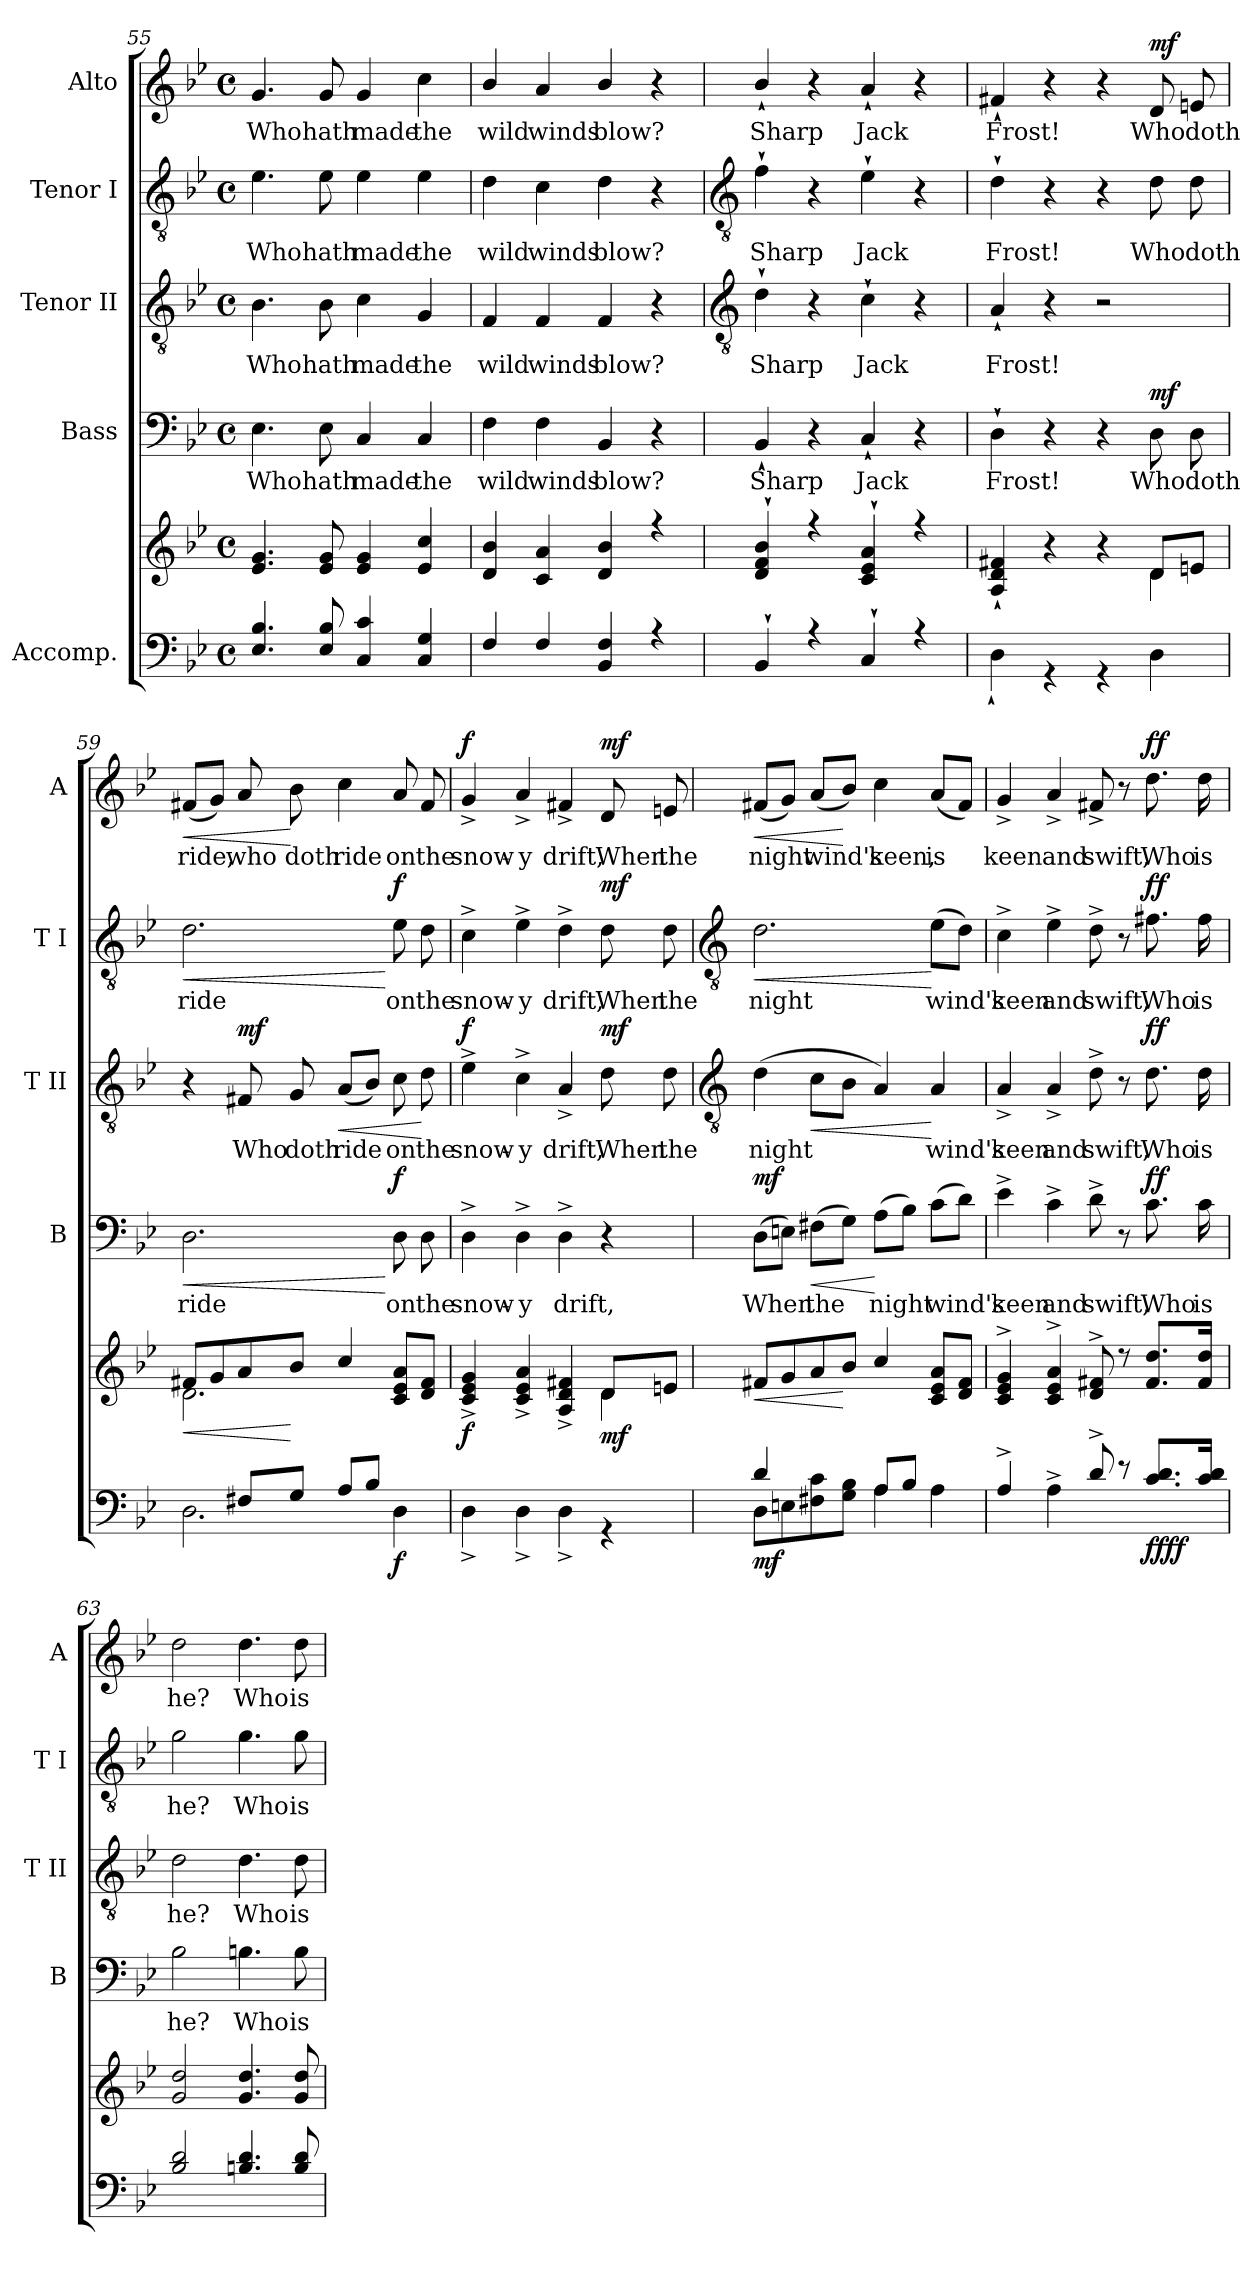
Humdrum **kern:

**kern	**kern	**dynam	**kern	**text	**dynam	**kern	**text	**dynam	**kern	**text	**dynam	**kern	**text	**dynam
*part5	*part5	*part5	*part4	*part4	*part4	*part3	*part3	*part3	*part2	*part2	*part2	*part1	*part1	*part1
*staff6	*staff5	*staff5/6	*staff4	*staff4	*staff4	*staff3	*staff3	*staff3	*staff2	*staff2	*staff2	*staff1	*staff1	*staff1
*I"Accomp.	*	*	*I"Bass	*	*	*I"Tenor II	*	*	*I"Tenor I	*	*	*I"Alto	*	*
*	*	*	*I'B	*	*	*I'T II	*	*	*I'T I	*	*	*I'A	*	*
*clefF4	*clefG2	*	*clefF4	*	*	*clefGv2	*	*	*clefGv2	*	*	*clefG2	*	*
*k[b-e-]	*k[b-e-]	*	*k[b-e-]	*	*	*k[b-e-]	*	*	*k[b-e-]	*	*	*k[b-e-]	*	*
*B-:	*B-:	*	*B-:	*	*	*B-:	*	*	*B-:	*	*	*B-:	*	*
*M4/4	*M4/4	*	*M4/4	*	*	*M4/4	*	*	*M4/4	*	*	*M4/4	*	*
*met(c)	*met(c)	*	*met(c)	*	*	*met(c)	*	*	*met(c)	*	*	*met(c)	*	*
=55	=55	=55	=55	=55	=55	=55	=55	=55	=55	=55	=55	=55	=55	=55
*^	*^	*	*	*	*	*	*	*	*	*	*	*	*	*
!	!	!	!	!	!	!LO:LY:b	!	!	!LO:LY:b	!	!	!LO:LY:b	!	!	!LO:LY:b	!
4.E- 4.B-	1ryy	4.e-/ 4.g/	1ryy	.	4.E-	Who	.	4.B-	Who	.	4.e-	Who	.	4.g	Who	.
!	!	!	!	!	!	!LO:LY:b	!	!	!LO:LY:b	!	!	!LO:LY:b	!	!	!LO:LY:b	!
8E- 8B-	.	8e-/ 8g/	.	.	8E-	hath	.	8B-	hath	.	8e-	hath	.	8g	hath	.
!	!	!	!	!	!	!LO:LY:b	!	!	!LO:LY:b	!	!	!LO:LY:b	!	!	!LO:LY:b	!
4C 4c	.	4e-/ 4g/	.	.	4C	made	.	4c	made	.	4e-	made	.	4g	made	.
!	!	!	!	!	!	!LO:LY:b	!	!	!LO:LY:b	!	!	!LO:LY:b	!	!	!LO:LY:b	!
4C 4G	.	4e-/ 4cc/	.	.	4C	the	.	4G	the	.	4e-	the	.	4cc	the	.
=56	=56	=56	=56	=56	=56	=56	=56	=56	=56	=56	=56	=56	=56	=56	=56	=56
!	!	!	!	!	!	!LO:LY:b	!	!	!LO:LY:b	!	!	!LO:LY:b	!	!	!LO:LY:b	!
4F	1ryy	4d/ 4b-/	1ryy	.	4F	wild	.	4F	wild	.	4d	wild	.	4b-/	wild	.
!	!	!	!	!	!	!LO:LY:b	!	!	!LO:LY:b	!	!	!LO:LY:b	!	!	!LO:LY:b	!
4F	.	4c/ 4a/	.	.	4F	winds	.	4F	winds	.	4c	winds	.	4a	winds	.
!	!	!	!	!	!	!LO:LY:b	!	!	!LO:LY:b	!	!	!LO:LY:b	!	!	!LO:LY:b	!
4BB- 4F	.	4d/ 4b-/	.	.	4BB-	blow?	.	4F	blow?	.	4d	blow?	.	4b-/	blow?	.
4r	.	4r	.	.	4r	.	.	4r	.	.	4r	.	.	4r	.	.
!!LO:LB:g=z
=57	=57	=57	=57	=57	=57	=57	=57	=57	=57	=57	=57	=57	=57	=57	=57	=57
*	*	*	*	*	*	*	*	*clefGv2	*	*	*clefGv2	*	*	*	*	*
!	!	!	!	!	!	!LO:LY:b	!	!	!LO:LY:b	!	!	!LO:LY:b	!	!	!LO:LY:b	!
4BB-`	1ryy	4d/` 4f/` 4b-/`	1ryy	.	4BB-`	Sharp	.	4d`	Sharp	.	4f`	Sharp	.	4b-`/	Sharp	.
4r	.	4r	.	.	4r	.	.	4r	.	.	4r	.	.	4r	.	.
!	!	!	!	!	!	!LO:LY:b	!	!	!LO:LY:b	!	!	!LO:LY:b	!	!	!LO:LY:b	!
4C`	.	4c/` 4e-/` 4a/`	.	.	4C`	Jack	.	4c`	Jack	.	4e-`	Jack	.	4a`/	Jack	.
4r	.	4r	.	.	4r	.	.	4r	.	.	4r	.	.	4r	.	.
=58	=58	=58	=58	=58	=58	=58	=58	=58	=58	=58	=58	=58	=58	=58	=58	=58
!	!	!	!	!	!	!LO:LY:b	!	!	!LO:LY:b	!	!	!LO:LY:b	!	!	!LO:LY:b	!
1ryy	4D`\	4A/` 4d/` 4f#X/`	2.ryy	.	4D`	Frost!	.	4A`/	Frost!	.	4d`	Frost!	.	4f#X`	Frost!	.
.	4r	4r	.	.	4r	.	.	4r	.	.	4r	.	.	4r	.	.
.	4r	4r	.	.	4r	.	.	2r	.	.	4r	.	.	4r	.	.
!	!	!	!	!LO:DY:b=2	!	!LO:LY:b	!	!	!	!	!	!LO:LY:b	!	!	!LO:LY:b	!
!	!	!	!	!LO:DY:n=1:b	!	!	!LO:DY:b	!	!	!	!	!	!	!	!	!LO:DY:b
.	4D\	8d/L	4d\	mf mf	8D	Who	mf	.	.	.	8d	Who	.	8d	Who	mf
!	!	!	!	!	!	!LO:LY:b	!	!	!	!	!	!LO:LY:b	!	!	!LO:LY:b	!
.	.	8en/J	.	.	8D	doth	.	.	.	.	8d	doth	.	8en	doth	.
=59	=59	=59	=59	=59	=59	=59	=59	=59	=59	=59	=59	=59	=59	=59	=59	=59
!	!	!	!	!LO:HP:b	!	!LO:LY:b	!LO:HP:b	!	!	!	!	!LO:LY:b	!LO:HP:b	!	!LO:LY:b	!LO:HP:b
4ryy	2.D\	8f#X/L	2.d\	<	2.D	ride	<	4r	.	.	2.d	ride	<	(<8f#XL	ride,	<
.	.	8g/	.	.	.	.	.	.	.	.	.	.	.	8gJ)	.	.
!	!	!	!	!	!	!	!	!	!LO:LY:b	!LO:DY:b	!	!	!	!	!LO:LY:b	!
8F#X/L	.	8a/	.	.	.	.	.	8F#X	Who	mf	.	.	.	8a	who	.
!	!	!	!	!	!	!	!	!	!LO:LY:b	!	!	!	!	!	!LO:LY:b	!
8G/J	.	8b-/J	.	[	.	.	.	8G	doth	.	.	.	.	8b-	doth	[
!	!	!	!	!	!	!	!	!	!LO:LY:b	!LO:HP:b	!	!	!	!	!LO:LY:b	!
8A/L	.	4cc/	.	.	.	.	.	(<8AL	ride	<	.	.	.	4cc	ride	.
8B-/J	.	.	.	.	.	.	.	8B-J)	.	.	.	.	.	.	.	.
!	!	!	!	!LO:DY:b=2	!	!LO:LY:b	!LO:DY:n=1:b	!	!LO:LY:b	!	!	!LO:LY:b	!LO:DY:n=1:b	!	!LO:LY:b	!
4ryy	4D\	8c/ 8e-/ 8a/L	4ryy	f	8D	on	[ f	8c	on	.	8e-	on	[ f	8a/	on	.
!	!	!	!	!	!	!LO:LY:b	!	!	!LO:LY:b	!	!	!LO:LY:b	!	!	!LO:LY:b	!
.	.	8d/ 8f#/J	.	.	8D	the	.	8d	the	[	8d	the	.	8f#	the	.
=60	=60	=60	=60	=60	=60	=60	=60	=60	=60	=60	=60	=60	=60	=60	=60	=60
!	!	!	!	!LO:DY:b	!	!LO:LY:b	!	!	!LO:LY:b	!LO:DY:b	!	!LO:LY:b	!	!	!LO:LY:b	!LO:DY:b
1ryy	4D^\	4c/^ 4e-/^ 4g/^	2.ryy	f	4D^	snow-	.	4e-^	snow-	f	4c^	snow-	.	4g^	snow-	f
!	!	!	!	!	!	!LO:LY:b	!	!	!LO:LY:b	!	!	!LO:LY:b	!	!	!LO:LY:b	!
.	4D^\	4c/^ 4e-/^ 4a/^	.	.	4D^	-y	.	4c^	-y	.	4e-^	-y	.	4a^/	-y	.
!	!	!	!	!	!	!LO:LY:b	!	!	!LO:LY:b	!	!	!LO:LY:b	!	!	!LO:LY:b	!
.	4D^\	4A/^ 4d/^ 4f#X/^	.	.	4D^	drift,	.	4A^	drift,	.	4d^	drift,	.	4f#X^	drift,	.
!	!	!	!	!LO:DY:b	!	!	!	!	!LO:LY:b	!LO:DY:b	!	!LO:LY:b	!LO:DY:b	!	!LO:LY:b	!LO:DY:b
.	4r	8d/L	4d\	mf	4r	.	.	8d	When	mf	8d	When	mf	8d	When	mf
!	!	!	!	!	!	!	!	!	!LO:LY:b	!	!	!LO:LY:b	!	!	!LO:LY:b	!
.	.	8en/J	.	.	.	.	.	8d	the	.	8d	the	.	8en	the	.
!!LO:LB:g=z
=61	=61	=61	=61	=61	=61	=61	=61	=61	=61	=61	=61	=61	=61	=61	=61	=61
*	*	*	*	*	*	*	*	*clefGv2	*	*	*clefGv2	*	*	*	*	*
!	!	!	!	!LO:HP:b	!	!LO:LY:b	!	!	!LO:LY:b	!	!	!LO:LY:b	!LO:HP:b	!	!LO:LY:b	!LO:HP:b
!	!	!	!	!LO:DY:n=1:b=2	!	!	!LO:DY:b	!	!	!	!	!	!	!	!	!
4d/	8D\L	8f#X/L	1ryy	< mf	(>8DL	When	mf	(>4d	night	.	2.d	night	<	(<8f#XL	night	<
.	8En\	8g/	.	.	8EnJ)	.	.	.	.	.	.	.	.	8gJ)	.	.
!	!	!	!	!	!	!LO:LY:b	!LO:HP:b	!	!	!LO:HP:b	!	!	!	!	!LO:LY:b	!
4ryy	8F#X\ 8c\	8a/	.	.	(>8F#XL	the	<	8cL	.	<	.	.	.	(<8aL	wind's	.
.	8G\ 8B-\J	8b-/J	.	[	8GJ)	.	.	8B-J	.	.	.	.	.	8b-J)	.	[
!	!	!	!	!	!	!LO:LY:b	!	!	!	!	!	!	!	!	!LO:LY:b	!
8A/L	4A\	4cc/	.	.	(>8AL	night	[	4A)	.	.	.	.	.	4cc	keen,	.
8B-/J	.	.	.	.	8B-J)	.	.	.	.	.	.	.	.	.	.	.
!	!	!	!	!	!	!LO:LY:b	!	!	!LO:LY:b	!	!	!LO:LY:b	!	!	!LO:LY:b	!
4ryy	4A\	8c/ 8e-/ 8a/L	.	.	(>8cL	wind's	.	4A	wind's	[	(>8e-L	wind's	[	(<8aL	is	.
.	.	8d/ 8f#/J	.	.	8dJ)	.	.	.	.	.	8dJ)	.	.	8f#J)	.	.
=62	=62	=62	=62	=62	=62	=62	=62	=62	=62	=62	=62	=62	=62	=62	=62	=62
!	!	!	!	!	!	!LO:LY:b	!	!	!LO:LY:b	!	!	!LO:LY:b	!	!	!LO:LY:b	!
4A^	1ryy	4c/^ 4e-/^ 4g/^	1ryy	.	4e-^	keen	.	4A^	keen	.	4c^	keen	.	4g^	keen	.
!	!	!	!	!	!	!LO:LY:b	!	!	!LO:LY:b	!	!	!LO:LY:b	!	!	!LO:LY:b	!
4A^\	.	4c/^ 4e-/^ 4a/^	.	.	4c^\	and	.	4A^/	and	.	4e-^\	and	.	4a^/	and	.
!	!	!	!	!	!	!LO:LY:b	!	!	!LO:LY:b	!	!	!LO:LY:b	!	!	!LO:LY:b	!
8d^	.	8d/^ 8f#X/^	.	.	8d^	swift,	.	8d^\	swift,	.	8d^	swift,	.	8f#X^	swift,	.
8r	.	8r	.	.	8r	.	.	8r	.	.	8r	.	.	8r	.	.
!	!	!	!	!LO:DY:b=2	!	!LO:LY:b	!	!	!LO:LY:b	!	!	!LO:LY:b	!	!	!LO:LY:b	!
!	!	!	!	!LO:DY:n=1:b	!	!	!LO:DY:b	!	!	!LO:DY:b	!	!	!LO:DY:b	!	!	!LO:DY:b
8.c 8.dL	.	8.f#/ 8.dd/L	.	ff ff	8.c	Who	ff	8.d	Who	ff	8.f#X	Who	ff	8.dd	Who	ff
!	!	!	!	!	!	!LO:LY:b	!	!	!LO:LY:b	!	!	!LO:LY:b	!	!	!LO:LY:b	!
16c 16dJ	.	16f#/ 16dd/J	.	.	16c	is	.	16d	is	.	16f#	is	.	16dd	is	.
=63	=63	=63	=63	=63	=63	=63	=63	=63	=63	=63	=63	=63	=63	=63	=63	=63
!	!	!	!	!	!	!LO:LY:b	!	!	!LO:LY:b	!	!	!LO:LY:b	!	!	!LO:LY:b	!
2B- 2d	1ryy	2g/ 2dd/	1ryy	.	2B-	he?	.	2d	he?	.	2g	he?	.	2dd	he?	.
!	!	!	!	!	!	!LO:LY:b	!	!	!LO:LY:b	!	!	!LO:LY:b	!	!	!LO:LY:b	!
4.Bn 4.d	.	4.g/ 4.dd/	.	.	4.Bn	Who	.	4.d	Who	.	4.g	Who	.	4.dd	Who	.
!	!	!	!	!	!	!LO:LY:b	!	!	!LO:LY:b	!	!	!LO:LY:b	!	!	!LO:LY:b	!
8B 8d	.	8g/ 8dd/	.	.	8B	is	.	8d	is	.	8g	is	.	8dd	is	.
*v	*v	*	*	*	*	*	*	*	*	*	*	*	*	*	*	*
*	*v	*v	*	*	*	*	*	*	*	*	*	*	*	*	*
=	=	=	=	=	=	=	=	=	=	=	=	=	=	=
*-	*-	*-	*-	*-	*-	*-	*-	*-	*-	*-	*-	*-	*-	*-
